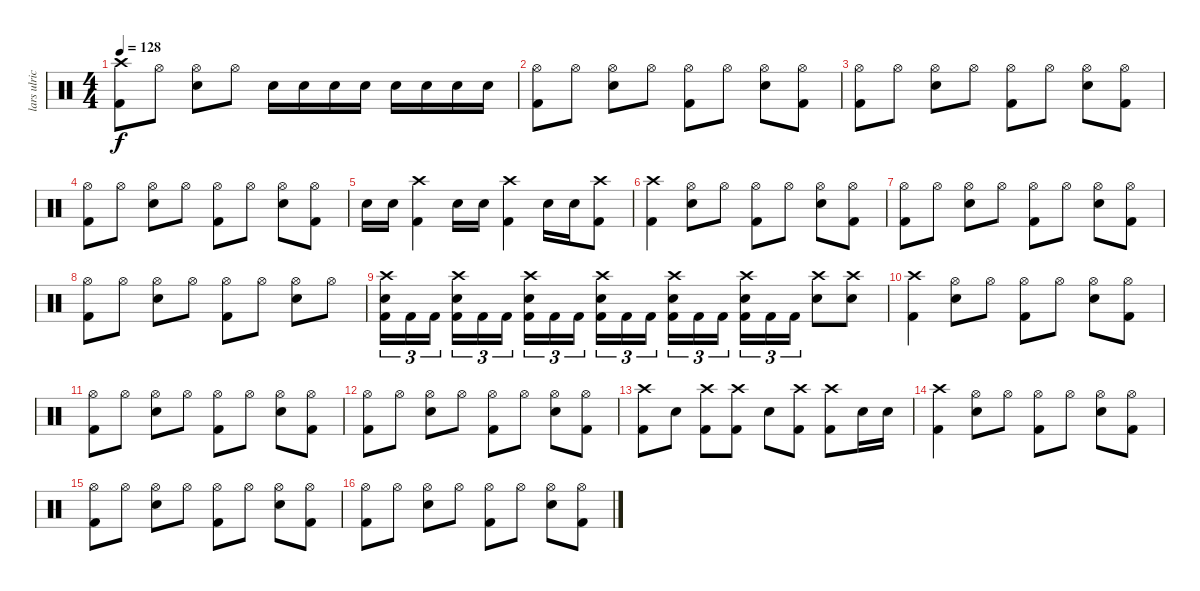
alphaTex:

\track ("lars ulrich" "lars ulric") {instrument percussion}
\staff {score}
\articulation defaults
\ts (4 4)
\tempo 128
\clef neutral
\ks c
("Crash high (hit)" "Kick (hit) 2").8{dy f} "Hi-Hat (open)".8 ("Hi-Hat (open)" "Electric Snare (hit)").8 "Hi-Hat (open)".8 "Electric Snare (hit)".16 "Electric Snare (hit)".16 "Electric Snare (hit)".16 "Electric Snare (hit)".16 "Electric Snare (hit)".16 "Electric Snare (hit)".16 "Electric Snare (hit)".16 "Electric Snare (hit)".16 |
("Hi-Hat (open)" "Kick (hit) 2").8 "Hi-Hat (open)".8 ("Hi-Hat (open)" "Electric Snare (hit)").8 "Hi-Hat (open)".8 ("Hi-Hat (open)" "Kick (hit) 2").8 "Hi-Hat (open)".8 ("Hi-Hat (open)" "Electric Snare (hit)").8 ("Hi-Hat (open)" "Kick (hit) 2").8 |
("Hi-Hat (open)" "Kick (hit) 2").8 "Hi-Hat (open)".8 ("Hi-Hat (open)" "Electric Snare (hit)").8 "Hi-Hat (open)".8 ("Hi-Hat (open)" "Kick (hit) 2").8 "Hi-Hat (open)".8 ("Hi-Hat (open)" "Electric Snare (hit)").8 ("Hi-Hat (open)" "Kick (hit) 2").8 |
("Hi-Hat (open)" "Kick (hit) 2").8 "Hi-Hat (open)".8 ("Hi-Hat (open)" "Electric Snare (hit)").8 "Hi-Hat (open)".8 ("Hi-Hat (open)" "Kick (hit) 2").8 "Hi-Hat (open)".8 ("Hi-Hat (open)" "Electric Snare (hit)").8 ("Hi-Hat (open)" "Kick (hit) 2").8 |
"Electric Snare (hit)".16 "Electric Snare (hit)".16 ("Crash high (hit)" "Kick (hit) 2").4 "Electric Snare (hit)".16 "Electric Snare (hit)".16 ("Crash high (hit)" "Kick (hit) 2").4 "Electric Snare (hit)".16 "Electric Snare (hit)".16 ("Crash high (hit)" "Kick (hit) 2").8 |
("Crash high (hit)" "Kick (hit) 2").4 ("Hi-Hat (open)" "Electric Snare (hit)").8 "Hi-Hat (open)".8 ("Hi-Hat (open)" "Kick (hit) 2").8 "Hi-Hat (open)".8 ("Hi-Hat (open)" "Electric Snare (hit)").8 ("Hi-Hat (open)" "Kick (hit) 2").8 |
("Hi-Hat (open)" "Kick (hit) 2").8 "Hi-Hat (open)".8 ("Hi-Hat (open)" "Electric Snare (hit)").8 "Hi-Hat (open)".8 ("Hi-Hat (open)" "Kick (hit) 2").8 "Hi-Hat (open)".8 ("Hi-Hat (open)" "Electric Snare (hit)").8 ("Hi-Hat (open)" "Kick (hit) 2").8 |
("Hi-Hat (open)" "Kick (hit) 2").8 "Hi-Hat (open)".8 ("Hi-Hat (open)" "Electric Snare (hit)").8 "Hi-Hat (open)".8 ("Hi-Hat (open)" "Kick (hit) 2").8 "Hi-Hat (open)".8 ("Hi-Hat (open)" "Electric Snare (hit)").8 "Hi-Hat (open)".8 |
("Crash high (hit)" "Electric Snare (hit)" "Kick (hit) 2").16{tu (3 2)} "Kick (hit) 2".16{tu (3 2)} "Kick (hit) 2".16{tu (3 2)} ("Crash high (hit)" "Electric Snare (hit)" "Kick (hit) 2").16{tu (3 2)} "Kick (hit) 2".16{tu (3 2)} "Kick (hit) 2".16{tu (3 2)} ("Crash high (hit)" "Electric Snare (hit)" "Kick (hit) 2").16{tu (3 2)} "Kick (hit) 2".16{tu (3 2)} "Kick (hit) 2".16{tu (3 2)} ("Crash high (hit)" "Electric Snare (hit)" "Kick (hit) 2").16{tu (3 2)} "Kick (hit) 2".16{tu (3 2)} "Kick (hit) 2".16{tu (3 2)} ("Crash high (hit)" "Electric Snare (hit)" "Kick (hit) 2").16{tu (3 2)} "Kick (hit) 2".16{tu (3 2)} "Kick (hit) 2".16{tu (3 2)} ("Crash high (hit)" "Electric Snare (hit)" "Kick (hit) 2").16{tu (3 2)} "Kick (hit) 2".16{tu (3 2)} "Kick (hit) 2".16{tu (3 2)} ("Crash high (hit)" "Electric Snare (hit)").8 ("Crash high (hit)" "Electric Snare (hit)").8 |
("Crash high (hit)" "Kick (hit) 2").4 ("Hi-Hat (open)" "Electric Snare (hit)").8 "Hi-Hat (open)".8 ("Hi-Hat (open)" "Kick (hit) 2").8 "Hi-Hat (open)".8 ("Hi-Hat (open)" "Electric Snare (hit)").8 ("Hi-Hat (open)" "Kick (hit) 2").8 |
("Hi-Hat (open)" "Kick (hit) 2").8 "Hi-Hat (open)".8 ("Hi-Hat (open)" "Electric Snare (hit)").8 "Hi-Hat (open)".8 ("Hi-Hat (open)" "Kick (hit) 2").8 "Hi-Hat (open)".8 ("Hi-Hat (open)" "Electric Snare (hit)").8 ("Hi-Hat (open)" "Kick (hit) 2").8 |
("Hi-Hat (open)" "Kick (hit) 2").8 "Hi-Hat (open)".8 ("Hi-Hat (open)" "Electric Snare (hit)").8 "Hi-Hat (open)".8 ("Hi-Hat (open)" "Kick (hit) 2").8 "Hi-Hat (open)".8 ("Hi-Hat (open)" "Electric Snare (hit)").8 ("Hi-Hat (open)" "Kick (hit) 2").8 |
("Crash high (hit)" "Kick (hit) 2").8 "Electric Snare (hit)".8 ("Crash high (hit)" "Kick (hit) 2").8 ("Crash high (hit)" "Kick (hit) 2").8 "Electric Snare (hit)".8 ("Crash high (hit)" "Kick (hit) 2").8 ("Crash high (hit)" "Kick (hit) 2").8 "Electric Snare (hit)".16 "Electric Snare (hit)".16 |
("Crash high (hit)" "Kick (hit) 2").4 ("Hi-Hat (open)" "Electric Snare (hit)").8 "Hi-Hat (open)".8 ("Hi-Hat (open)" "Kick (hit) 2").8 "Hi-Hat (open)".8 ("Hi-Hat (open)" "Electric Snare (hit)").8 ("Hi-Hat (open)" "Kick (hit) 2").8 |
("Hi-Hat (open)" "Kick (hit) 2").8 "Hi-Hat (open)".8 ("Hi-Hat (open)" "Electric Snare (hit)").8 "Hi-Hat (open)".8 ("Hi-Hat (open)" "Kick (hit) 2").8 "Hi-Hat (open)".8 ("Hi-Hat (open)" "Electric Snare (hit)").8 ("Hi-Hat (open)" "Kick (hit) 2").8 |
("Hi-Hat (open)" "Kick (hit) 2").8 "Hi-Hat (open)".8 ("Hi-Hat (open)" "Electric Snare (hit)").8 "Hi-Hat (open)".8 ("Hi-Hat (open)" "Kick (hit) 2").8 "Hi-Hat (open)".8 ("Hi-Hat (open)" "Electric Snare (hit)").8 ("Hi-Hat (open)" "Kick (hit) 2").8
